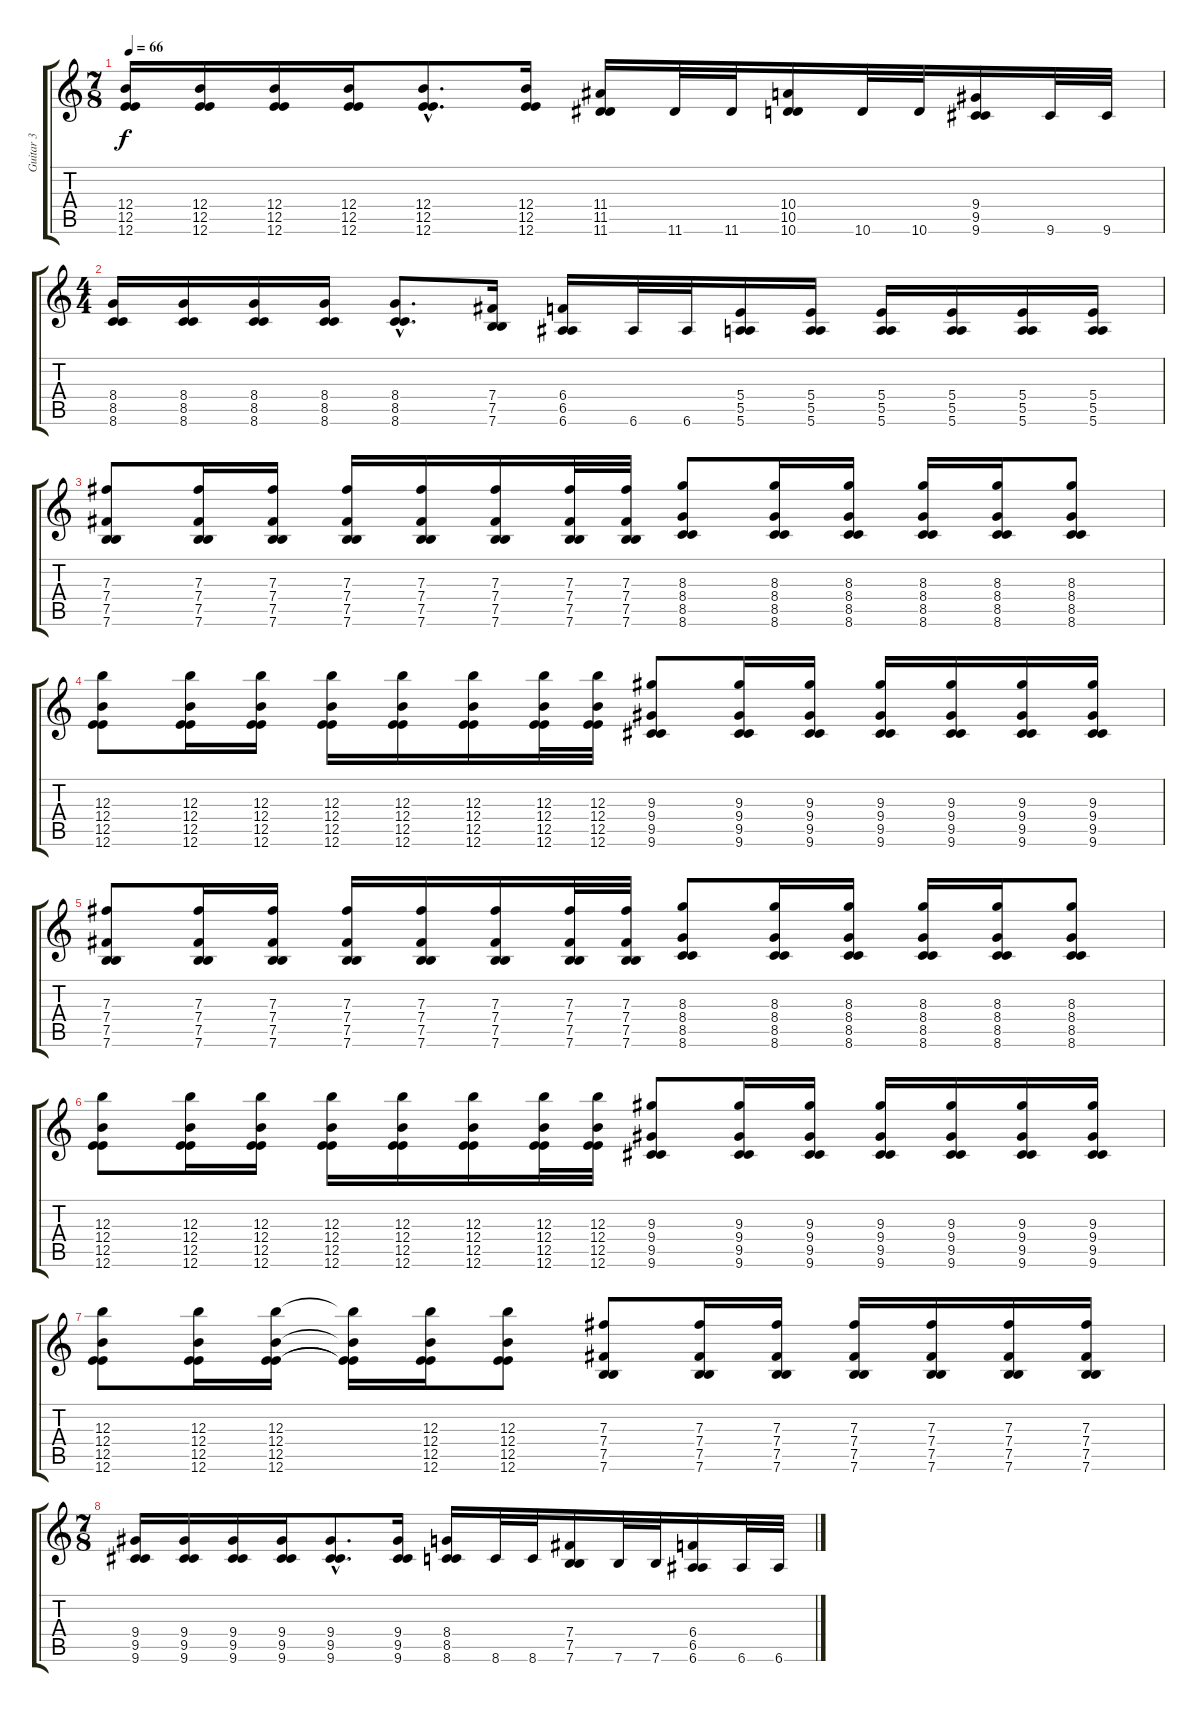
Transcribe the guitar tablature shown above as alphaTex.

\track ("Guitar 3" "Guitar 3") {instrument overdrivenguitar}
\staff {score tabs}
\tuning (B3 B3 B3 B2 E2 E2) {hide}
\ts (7 8)
\tempo 66
\clef g2
\ks c
(12.4 12.5 12.6).16{dy f} (12.4 12.5 12.6).16 (12.4 12.5 12.6).16 (12.4 12.5 12.6).16 (12.4{hac} 12.5{hac} 12.6{hac}).8{d} (12.4 12.5 12.6).16 (11.4 11.5 11.6).16 11.6.32 11.6.32 (10.4 10.5 10.6).16 10.6.32 10.6.32 (9.4 9.5 9.6).16 9.6.32 9.6.32 |
\ts (4 4)
(8.4 8.5 8.6).16 (8.4 8.5 8.6).16 (8.4 8.5 8.6).16 (8.4 8.5 8.6).16 (8.4{hac} 8.5{hac} 8.6{hac}).8{d} (7.4 7.5 7.6).16 (6.4 6.5 6.6).16 6.6.32 6.6.32 (5.4 5.5 5.6).16 (5.4 5.5 5.6).16 (5.4 5.5 5.6).16 (5.4 5.5 5.6).16 (5.4 5.5 5.6).16 (5.4 5.5 5.6).16 |
(7.3 7.4 7.5 7.6).8 (7.3 7.4 7.5 7.6).16 (7.3 7.4 7.5 7.6).16 (7.3 7.4 7.5 7.6).16 (7.3 7.4 7.5 7.6).16 (7.3 7.4 7.5 7.6).16 (7.3 7.4 7.5 7.6).32 (7.3 7.4 7.5 7.6).32 (8.3 8.4 8.5 8.6).8 (8.3 8.4 8.5 8.6).16 (8.3 8.4 8.5 8.6).16 (8.3 8.4 8.5 8.6).16 (8.3 8.4 8.5 8.6).16 (8.3 8.4 8.5 8.6).8 |
(12.3 12.4 12.5 12.6).8 (12.3 12.4 12.5 12.6).16 (12.3 12.4 12.5 12.6).16 (12.3 12.4 12.5 12.6).16 (12.3 12.4 12.5 12.6).16 (12.3 12.4 12.5 12.6).16 (12.3 12.4 12.5 12.6).32 (12.3 12.4 12.5 12.6).32 (9.3 9.4 9.5 9.6).8 (9.3 9.4 9.5 9.6).16 (9.3 9.4 9.5 9.6).16 (9.3 9.4 9.5 9.6).16 (9.3 9.4 9.5 9.6).16 (9.3 9.4 9.5 9.6).16 (9.3 9.4 9.5 9.6).16 |
(7.3 7.4 7.5 7.6).8 (7.3 7.4 7.5 7.6).16 (7.3 7.4 7.5 7.6).16 (7.3 7.4 7.5 7.6).16 (7.3 7.4 7.5 7.6).16 (7.3 7.4 7.5 7.6).16 (7.3 7.4 7.5 7.6).32 (7.3 7.4 7.5 7.6).32 (8.3 8.4 8.5 8.6).8 (8.3 8.4 8.5 8.6).16 (8.3 8.4 8.5 8.6).16 (8.3 8.4 8.5 8.6).16 (8.3 8.4 8.5 8.6).16 (8.3 8.4 8.5 8.6).8 |
(12.3 12.4 12.5 12.6).8 (12.3 12.4 12.5 12.6).16 (12.3 12.4 12.5 12.6).16 (12.3 12.4 12.5 12.6).16 (12.3 12.4 12.5 12.6).16 (12.3 12.4 12.5 12.6).16 (12.3 12.4 12.5 12.6).32 (12.3 12.4 12.5 12.6).32 (9.3 9.4 9.5 9.6).8 (9.3 9.4 9.5 9.6).16 (9.3 9.4 9.5 9.6).16 (9.3 9.4 9.5 9.6).16 (9.3 9.4 9.5 9.6).16 (9.3 9.4 9.5 9.6).16 (9.3 9.4 9.5 9.6).16 |
(12.3 12.4 12.5 12.6).8 (12.3 12.4 12.5 12.6).16 (12.3 12.4 12.5 12.6).16 (12.3{t} 12.4{t} 12.5{t} 12.6{t}).16 (12.3 12.4 12.5 12.6).16 (12.3 12.4 12.5 12.6).8 (7.3 7.4 7.5 7.6).8 (7.3 7.4 7.5 7.6).16 (7.3 7.4 7.5 7.6).16 (7.3 7.4 7.5 7.6).16 (7.3 7.4 7.5 7.6).16 (7.3 7.4 7.5 7.6).16 (7.3 7.4 7.5 7.6).16 |
\ts (7 8)
(9.4 9.5 9.6).16 (9.4 9.5 9.6).16 (9.4 9.5 9.6).16 (9.4 9.5 9.6).16 (9.4{hac} 9.5{hac} 9.6{hac}).8{d} (9.4 9.5 9.6).16 (8.4 8.5 8.6).16 8.6.32 8.6.32 (7.4 7.5 7.6).16 7.6.32 7.6.32 (6.4 6.5 6.6).16 6.6.32 6.6.32
